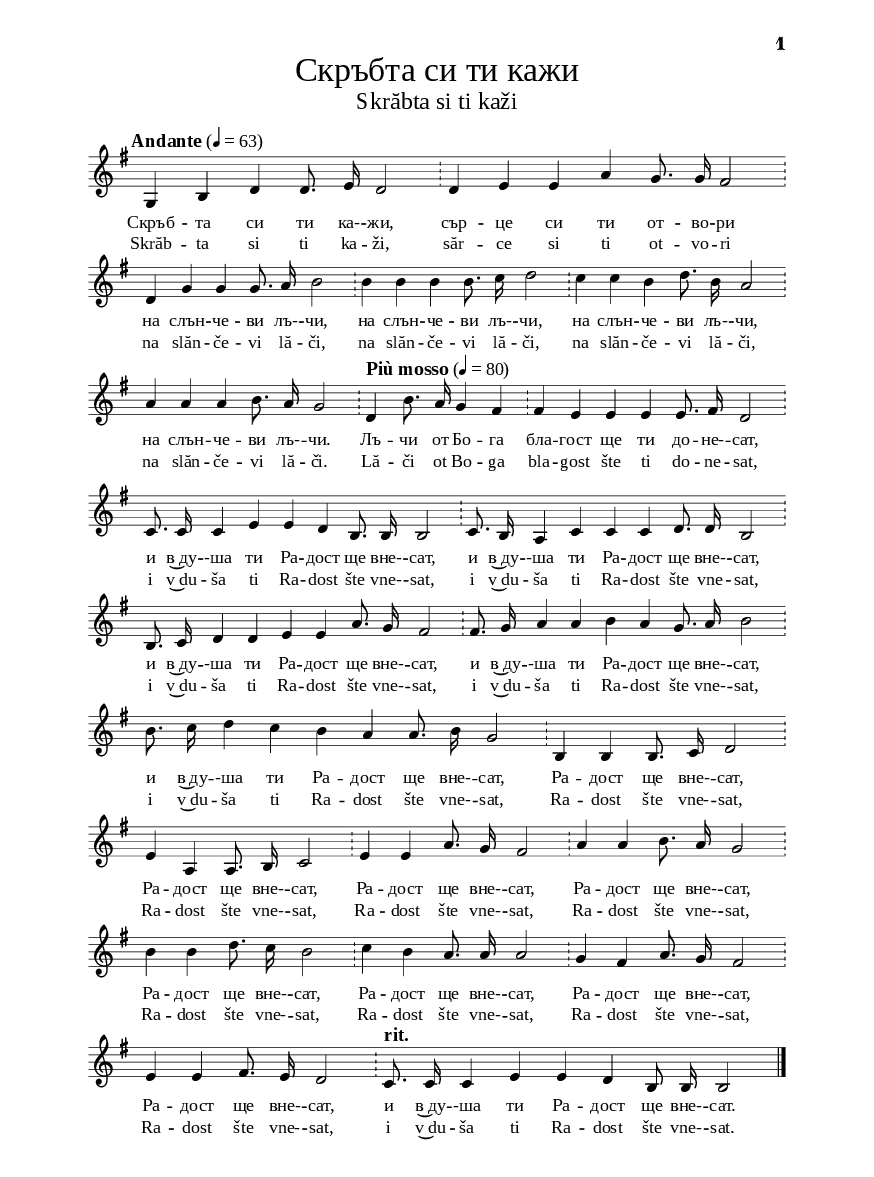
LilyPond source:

\version "2.24.3"

% include paper part and global functions
\include "include/globals.ily"

\bookpart {
  \label #'ref077
  \tocItem \markup "Скръбта си ти кажи – Skrăbta si ti kaži"
  \include "include/bookpart-paper.ily"
  \score {
    \include "include/score-layout.ily"

    \new Voice \relative c' {
      \clef treble
      \key g \major
      %\tempo "Moderato" 8 = 160
      \autoBeamOff
      \omit Score.TimeSignature
      \cadenzaOn % allows custom bar lines
      \tempoFunc "Andante" 4 "63"
       \override Staff.BarLine.gap = 0.5
      \autoBeamOff

      g4 b d d8. e16 d 2  \bar "!"  d4 e e a g8. g16 fis2 \bar  "!" \break
      d4 g g g8. a16 b2 \bar "!" b4 b b b8. c16 d2 \bar "!" c4 c b d8. b16 a2 \bar "!"  \break
      a4 a4 a4  b8. a16 g2 \bar "!"
      \tempoFunc "Più mosso" 4 "80"
      d4 b'8. a16 g4 fis4 \bar "!" fis4 e e e e8. fis16 d2  \bar "!"  \break
      c8. c16 c4 e e d b8. b16 b2 \bar "!" c8. b16 a4 c4 c4 c4 d8. d16 b2 \bar "!"  \break
      b8. c16 d4 d e e a8. g16 fis2 \bar "!" fis8. g16 a4 a4 b a g8.  a16 b2 \bar "!"  \break
      b8. c16 d4 c b a a8. b16 g2  \bar "!"  b,4 b b8.c16 d2 \bar "!"  \break
      e4 a, a8. b16 c2 \bar "!" e4 e4 a8. g16 fis2 \bar "!"  a4 a b8. a16 g2 \bar "!"  \break

      b4b d8. c16 b2  \bar "!" c4b a8. a16 a2  \bar "!"  g4 fis4 a8. g16 fis2 \bar "!"  \break

      e4 e fis8. e16 d2 \bar "!" \tempo "rit." c8. c16 c4 e4 e d b8 b16 b2 \bar "|."  \break


    }

    \addlyrics {
      Скръб -- та си ти "ка-"  -- жи,
      сър -- це си ти от -- во -- ри
      на слън -- че -- ви "лъ-" -- чи,
      на слън -- че -- ви "лъ-" -- чи,
      на слън -- че -- ви "лъ-" -- чи,
      на слън -- че -- ви "лъ-" -- чи.
      Лъ -- чи от Бо -- га
      бла -- гост ще ти до -- "не-" -- сат,
      и в~ду -- "-ша" ти Ра -- дост ще "вне-" -- сат,
      и в~ду -- "-ша" ти Ра -- дост ще "вне-" -- сат,
      и в~ду -- "-ша" ти Ра -- дост ще "вне-" -- сат,
      и в~ду -- "-ша" ти Ра -- дост ще "вне-" -- сат,
      и в~ду -- "-ша" ти Ра -- дост ще "вне-" -- сат,
      Ра -- дост ще "вне-" -- сат, Ра -- дост ще "вне-" -- сат,
      Ра -- дост ще "вне-" -- сат, Ра -- дост ще "вне-" -- сат,
      Ра -- дост ще "вне-" -- сат, Ра -- дост ще "вне-" -- сат,
      Ра -- дост ще "вне-" -- сат, Ра -- дост ще "вне-" -- сат,
      и в~ду -- "-ша" ти Ра -- дост ще "вне-" -- сат.}

 
     \addlyrics {
      Skrăb -- ta si ti ka -- ži,
      săr -- ce si ti ot -- vo -- ri
      na slăn -- če -- vi lă -- či,
      na slăn -- če -- vi lă -- či,
      na slăn -- če -- vi lă -- či,
      na slăn -- če -- vi lă -- či.
      Lă -- či ot Bo -- ga
      bla -- gost šte ti do -- ne -- sat,
      i v~du -- ša ti Ra -- dost šte "vne-" -- sat,
      i v~du -- ša ti Ra -- dost šte vne -- sat,
      i v~du -- ša ti Ra -- dost šte "vne-" -- sat,
      i v~du -- ša ti Ra -- dost šte "vne-" -- sat,
      i v~du -- ša ti Ra -- dost šte "vne-" -- sat,
      Ra -- dost šte "vne-" -- sat, Ra -- dost šte "vne-" -- sat,
      Ra -- dost šte "vne-" -- sat, Ra -- dost šte "vne-" -- sat,
      Ra -- dost šte "vne-" -- sat, Ra -- dost šte "vne-" -- sat,
      Ra -- dost šte "vne-" -- sat, Ra -- dost šte "vne-" -- sat,
      i v~du -- ša ti Ra -- dost šte "vne-" -- sat.}

        \header {
          title = \titleFunc "Скръбта си ти кажи" "Skrăbta si ti kaži"
        }

        \midi{}

      } % score

       \markup \empty-one
      \markup \dc-one "D.C. al Fine „Sila živa“ con ripetizioni (един път/ein Mal)"

       \markup \empty-two
 
      % include foreign translation(s) of the song
      \version "2.24.4"

\markup \fill-line { \fontsize #deTitleFontSize "Sprich du von deinem Gram" }
\markup \null
\markup \null

\markup \abs-fontsize #10 {
      \fill-line {
  \override #`(baseline-skip . ,deCoupletBaselineSkip)

  \column {
    \line { " " Sprich du von deinem Gram, }
    \line { " " öffne dein Herz unter den Sonnenstrahlen, }
    \line { " " unter den Sonnenstrahlen, }
    \line { " " unter den Sonnenstrahlen,}
    \line { " " unter den Sonnenstrahlen.}
    \line { " " Die Sonnenstrahlen von Gott werden dir Güte bringen}
    \line { " " und in deine Seele Freude tragen,}
    \line { " " und in deine Seele Freude tragen,}
    \line { " " und in deine Seele Freude tragen,}
    \line { " " und in deine Seele Freude tragen,}
    \line { " " und in deine Seele Freude tragen,}
    \line { " " Freude werden sie hineintragen, Freude werden sie hineintragen, }
    \line { " " Freude werden sie hineintragen, Freude werden sie hineintragen, }
    \line { " " Freude werden sie hineintragen, Freude werden sie hineintragen, }
    \line { " " Freude werden sie hineintragen, Freude werden sie hineintragen }
    \line { " " und sie werden in deine Seele Freude tragen.}
  }
      }
}




    } % bookpart
